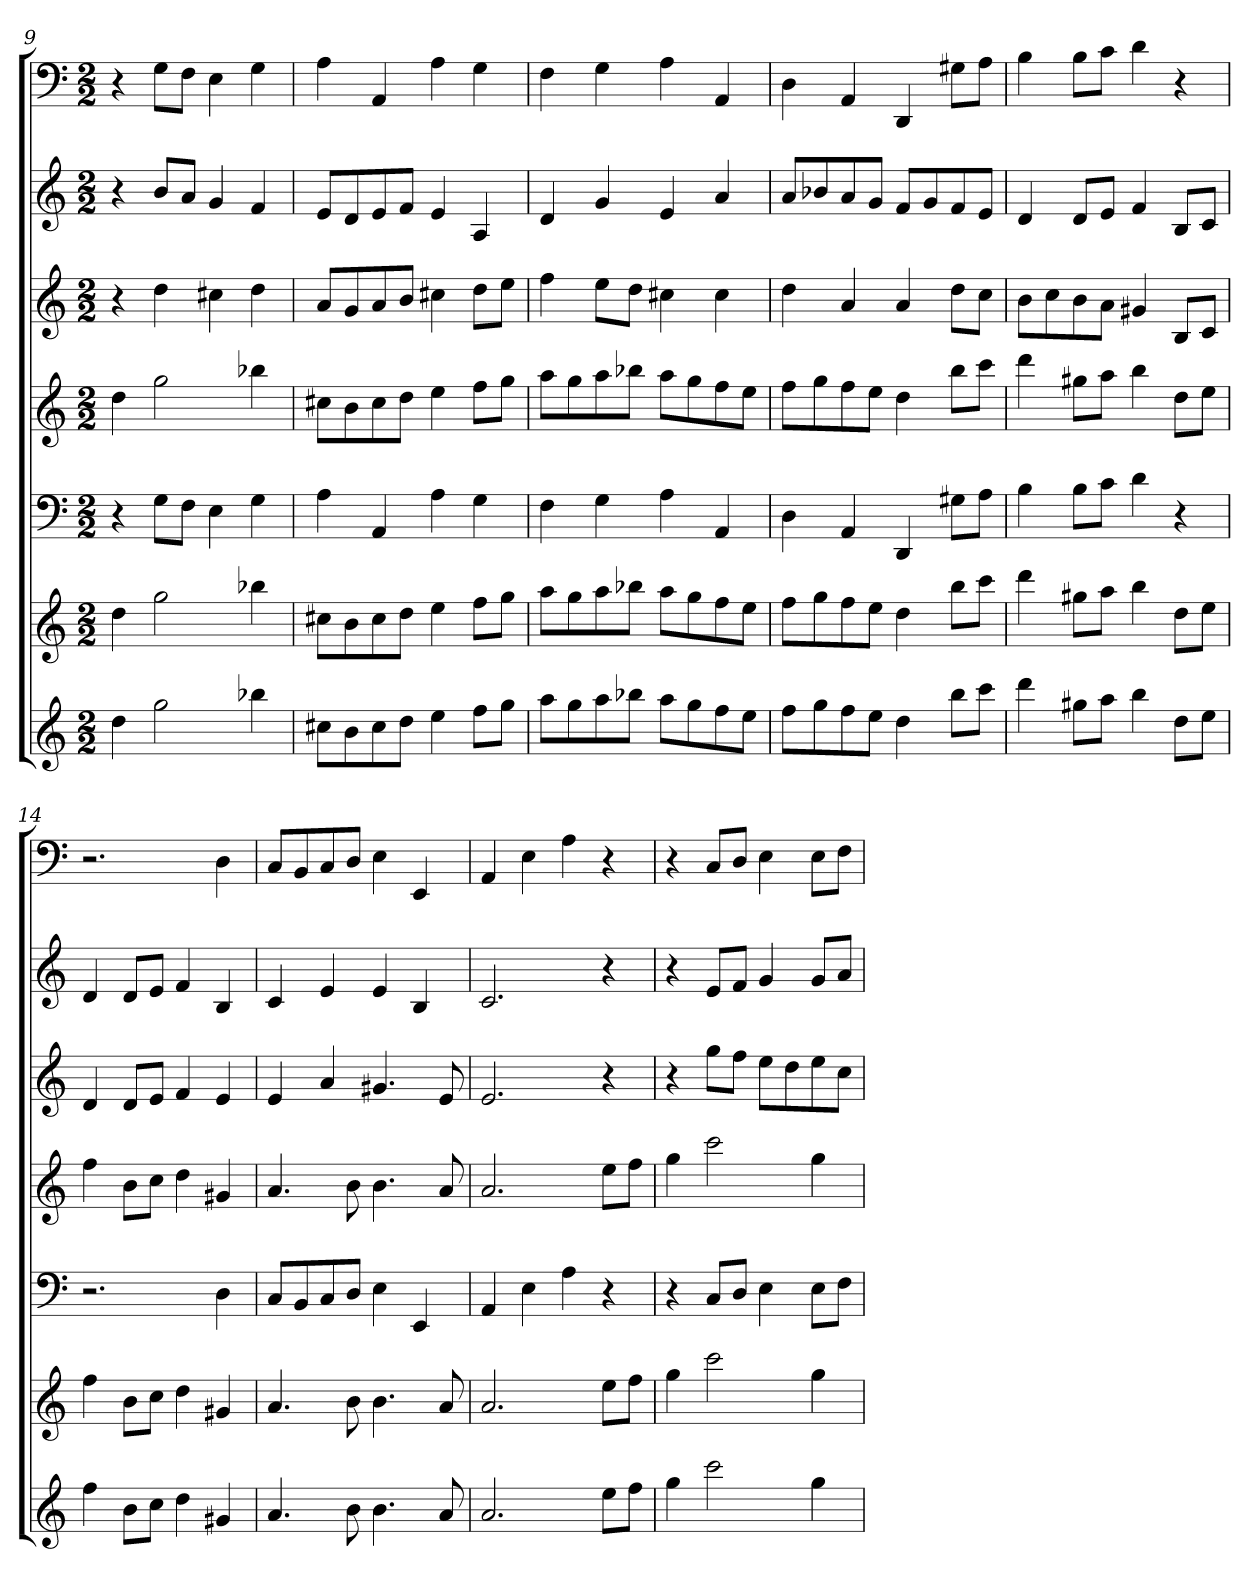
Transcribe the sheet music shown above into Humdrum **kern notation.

**kern	**kern	**kern	**kern	**kern	**kern	**kern
*part7	*part6	*part5	*part4	*part3	*part2	*part1
*staff7	*staff6	*staff5	*staff4	*staff3	*staff2	*staff1
*k[]	*k[]	*k[]	*k[]	*k[]	*k[]	*k[]
*C:	*C:	*C:	*C:	*C:	*C:	*C:
*M2/2	*M2/2	*M2/2	*M2/2	*M2/2	*M2/2	*M2/2
=9	=9	=9	=9	=9	=9	=9
4dd	4dd	4r	4dd	4r	4r	4r
2gg	2gg	8GL	2gg	4dd	8bL	8GL
.	.	8FJ	.	.	8aJ	8FJ
.	.	4E	.	4cc#X	4g	4E
4bb-X	4bb-X	4G	4bb-X	4dd	4f	4G
=10	=10	=10	=10	=10	=10	=10
8cc#XL	8cc#XL	4A	8cc#XL	8aL	8eL	4A
8b	8b	.	8b	8g	8d	.
8cc#	8cc#	4AA	8cc#	8a	8e	4AA
8ddJ	8ddJ	.	8ddJ	8bJ	8fJ	.
4ee	4ee	4A	4ee	4cc#X	4e	4A
8ffL	8ffL	4G	8ffL	8ddL	4A	4G
8ggJ	8ggJ	.	8ggJ	8eeJ	.	.
=11	=11	=11	=11	=11	=11	=11
8aaL	8aaL	4F	8aaL	4ff	4d	4F
8gg	8gg	.	8gg	.	.	.
8aa	8aa	4G	8aa	8eeL	4g	4G
8bb-XJ	8bb-XJ	.	8bb-XJ	8ddJ	.	.
8aaL	8aaL	4A	8aaL	4cc#X	4e	4A
8gg	8gg	.	8gg	.	.	.
8ff	8ff	4AA	8ff	4cc#	4a	4AA
8eeJ	8eeJ	.	8eeJ	.	.	.
=12	=12	=12	=12	=12	=12	=12
8ffL	8ffL	4D	8ffL	4dd	8aL	4D
8gg	8gg	.	8gg	.	8b-X	.
8ff	8ff	4AA	8ff	4a	8a	4AA
8eeJ	8eeJ	.	8eeJ	.	8gJ	.
4dd	4dd	4DD	4dd	4a	8fL	4DD
.	.	.	.	.	8g	.
8bbL	8bbL	8G#XL	8bbL	8ddL	8f	8G#XL
8cccJ	8cccJ	8AJ	8cccJ	8ccJ	8eJ	8AJ
=13	=13	=13	=13	=13	=13	=13
4ddd	4ddd	4B	4ddd	8bL	4d	4B
.	.	.	.	8cc	.	.
8gg#XL	8gg#XL	8BL	8gg#XL	8b	8dL	8BL
8aaJ	8aaJ	8cJ	8aaJ	8aJ	8eJ	8cJ
4bb	4bb	4d	4bb	4g#X	4f	4d
8ddL	8ddL	4r	8ddL	8BL	8BL	4r
8eeJ	8eeJ	.	8eeJ	8cJ	8cJ	.
=14	=14	=14	=14	=14	=14	=14
4ff	4ff	2.r	4ff	4d	4d	2.r
8bL	8bL	.	8bL	8dL	8dL	.
8ccJ	8ccJ	.	8ccJ	8eJ	8eJ	.
4dd	4dd	.	4dd	4f	4f	.
4g#X	4g#X	4D	4g#X	4e	4B	4D
=15	=15	=15	=15	=15	=15	=15
4.a	4.a	8CL	4.a	4e	4c	8CL
.	.	8BB	.	.	.	8BB
.	.	8C	.	4a	4e	8C
8b	8b	8DJ	8b	.	.	8DJ
4.b	4.b	4E	4.b	4.g#X	4e	4E
.	.	4EE	.	.	4B	4EE
8a	8a	.	8a	8e	.	.
=16	=16	=16	=16	=16	=16	=16
2.a	2.a	4AA	2.a	2.e	2.c	4AA
.	.	4E	.	.	.	4E
.	.	4A	.	.	.	4A
8eeL	8eeL	4r	8eeL	4r	4r	4r
8ffJ	8ffJ	.	8ffJ	.	.	.
=17	=17	=17	=17	=17	=17	=17
4gg	4gg	4r	4gg	4r	4r	4r
2ccc	2ccc	8CL	2ccc	8ggL	8eL	8CL
.	.	8DJ	.	8ffJ	8fJ	8DJ
.	.	4E	.	8eeL	4g	4E
.	.	.	.	8dd	.	.
4gg	4gg	8EL	4gg	8ee	8gL	8EL
.	.	8FJ	.	8ccJ	8aJ	8FJ
=	=	=	=	=	=	=
*-	*-	*-	*-	*-	*-	*-
